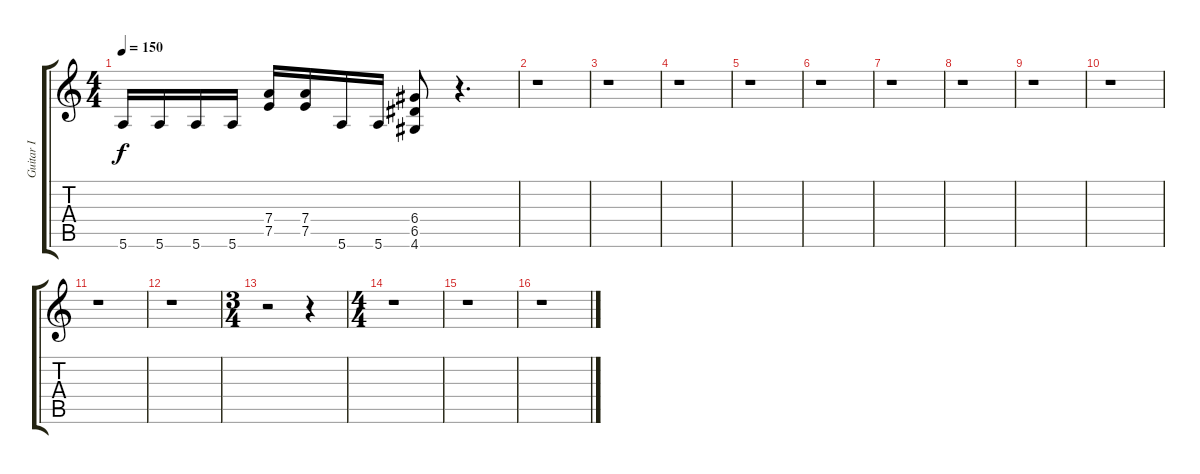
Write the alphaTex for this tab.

\track ("Guitar I" "Guitar I") {instrument distortionguitar}
\staff {score tabs}
\tuning (E4 B3 G3 D3 A2 E2) {hide}
\ts (4 4)
\tempo 150
\clef g2
\ks c
5.6.16{dy f} 5.6.16 5.6.16 5.6.16 (7.4 7.5).16 (7.4 7.5).16 5.6.16 5.6.16 (6.4 6.5 4.6).8 r.4{d} |
r.1 |
r.1 |
r.1 |
r.1 |
r.1 |
r.1 |
r.1 |
r.1 |
r.1 |
r.1 |
r.1 |
\ts (3 4)
r.2 r.4 |
\ts (4 4)
r.1 |
r.1 |
r.1
